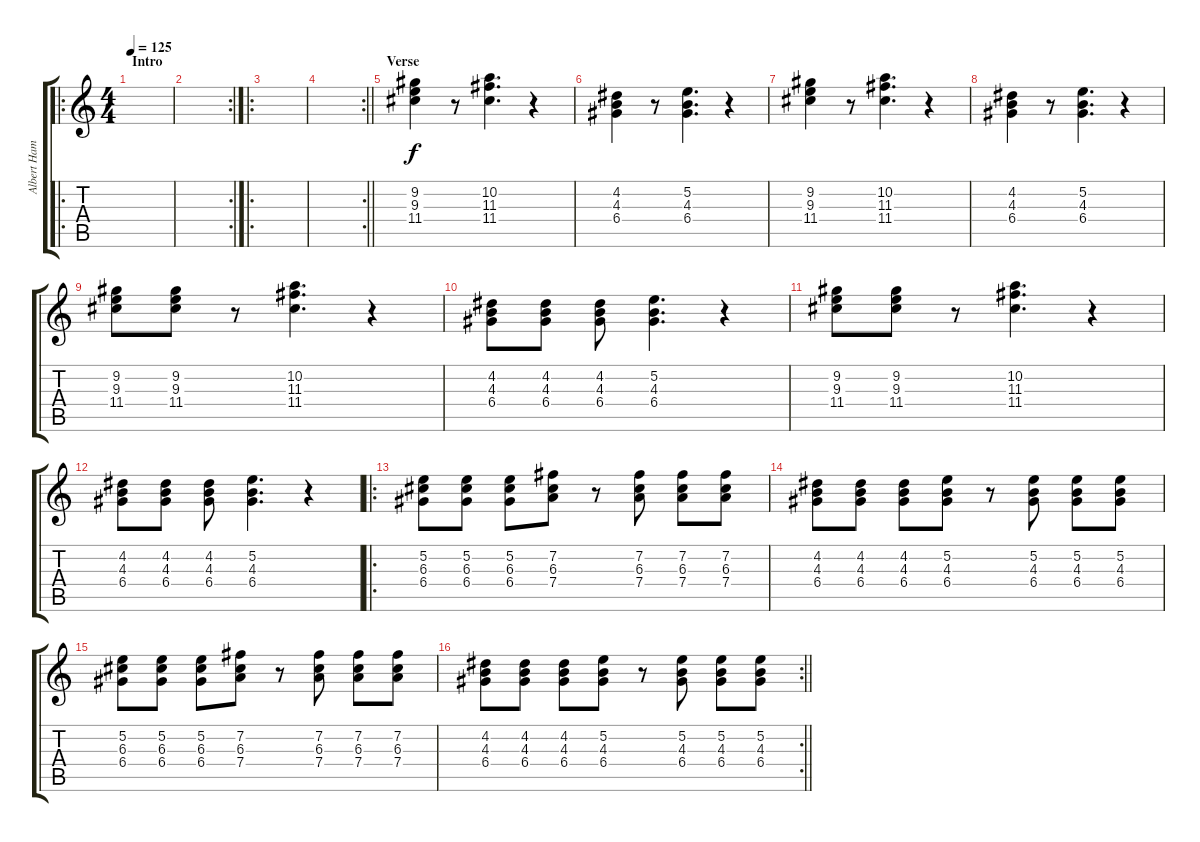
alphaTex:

\track ("Albert Hammond Jr." "Albert Ham") {instrument overdrivenguitar}
\staff {score tabs}
\tuning (E4 B3 G3 D3 A2 E2) {hide}
\ro
\ts (4 4)
\section ("" "Intro")
\tempo 125
\clef g2
\ks c
|
\rc 2
|
\ro
|
\rc 2
\barLineRight lightlight
|
\section ("" "Verse")
(9.2 9.3 11.4).4 r.8 (10.2 11.3 11.4).4{d} r.4 |
(4.2 4.3 6.4).4 r.8 (5.2 4.3 6.4).4{d} r.4 |
(9.2 9.3 11.4).4 r.8 (10.2 11.3 11.4).4{d} r.4 |
(4.2 4.3 6.4).4 r.8 (5.2 4.3 6.4).4{d} r.4 |
(9.2 9.3 11.4).8 (9.2 9.3 11.4).8 r.8 (10.2 11.3 11.4).4{d} r.4 |
(4.2 4.3 6.4).8 (4.2 4.3 6.4).8 (4.2 4.3 6.4).8 (5.2 4.3 6.4).4{d} r.4 |
(9.2 9.3 11.4).8 (9.2 9.3 11.4).8 r.8 (10.2 11.3 11.4).4{d} r.4 |
(4.2 4.3 6.4).8 (4.2 4.3 6.4).8 (4.2 4.3 6.4).8 (5.2 4.3 6.4).4{d} r.4 |
\ro
(5.2 6.3 6.4).8 (5.2 6.3 6.4).8 (5.2 6.3 6.4).8 (7.2 6.3 7.4).8 r.8 (7.2 6.3 7.4).8 (7.2 6.3 7.4).8 (7.2 6.3 7.4).8 |
(4.2 4.3 6.4).8 (4.2 4.3 6.4).8 (4.2 4.3 6.4).8 (5.2 4.3 6.4).8 r.8 (5.2 4.3 6.4).8 (5.2 4.3 6.4).8 (5.2 4.3 6.4).8 |
(5.2 6.3 6.4).8 (5.2 6.3 6.4).8 (5.2 6.3 6.4).8 (7.2 6.3 7.4).8 r.8 (7.2 6.3 7.4).8 (7.2 6.3 7.4).8 (7.2 6.3 7.4).8 |
\rc 2
\barLineRight lightlight
(4.2 4.3 6.4).8 (4.2 4.3 6.4).8 (4.2 4.3 6.4).8 (5.2 4.3 6.4).8 r.8 (5.2 4.3 6.4).8 (5.2 4.3 6.4).8 (5.2 4.3 6.4).8
